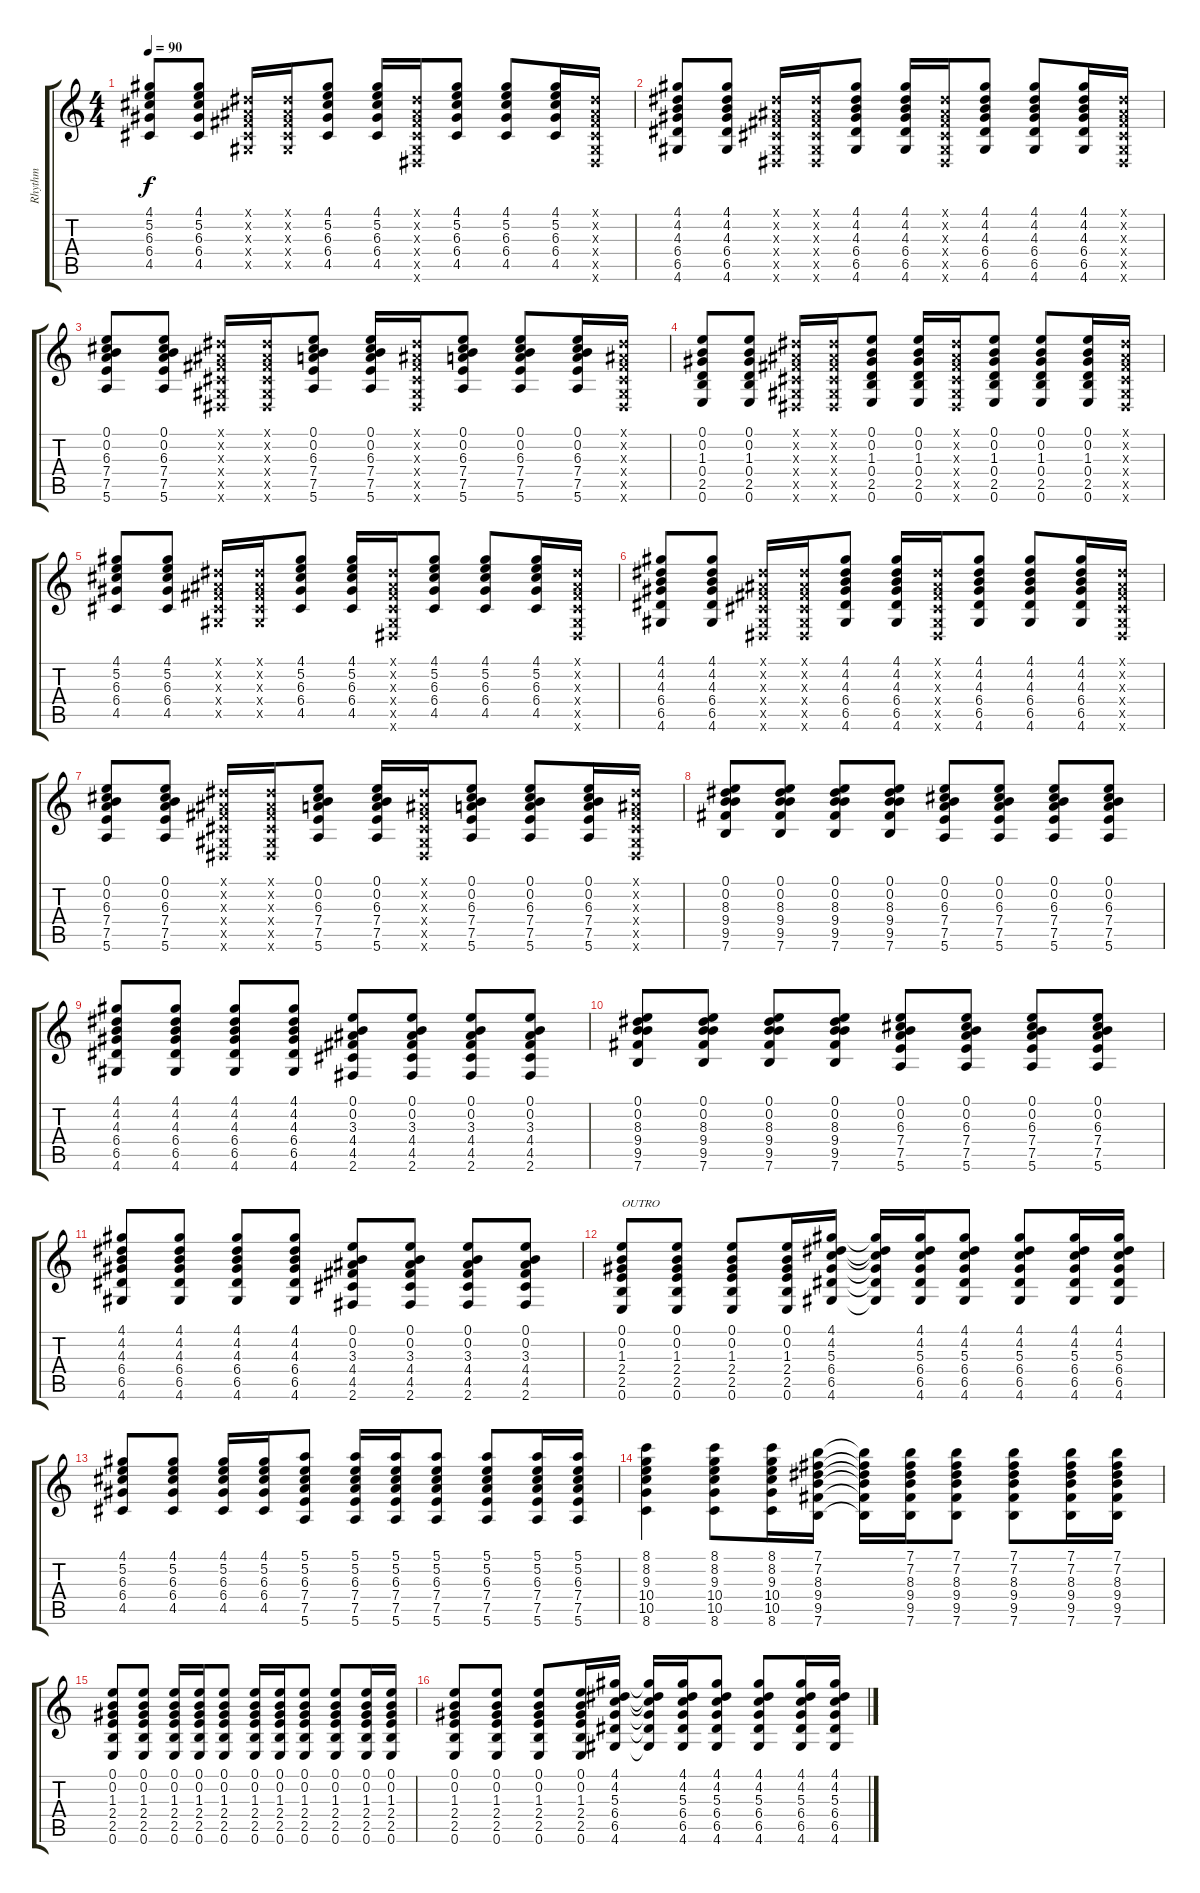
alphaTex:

\track ("Rhythm" "Rhythm") {instrument acousticguitarsteel}
\staff {score tabs}
\tuning (E4 B3 G3 D3 A2 E2) {hide}
\ts (4 4)
\tempo 90
\clef g2
\ks c
(4.1 5.2 6.3 6.4 4.5).8{dy f} (4.1 5.2 6.3 6.4 4.5).8 (-1.1{x} -1.2{x} -1.3{x} -1.4{x} -1.5{x}).16 (-1.1{x} -1.2{x} -1.3{x} -1.4{x} -1.5{x}).16 (4.1 5.2 6.3 6.4 4.5).8 (4.1 5.2 6.3 6.4 4.5).16 (-1.1{x} -1.2{x} -1.3{x} -1.4{x} -1.5{x} -1.6{x}).16 (4.1 5.2 6.3 6.4 4.5).8 (4.1 5.2 6.3 6.4 4.5).8 (4.1 5.2 6.3 6.4 4.5).16 (-1.1{x} -1.2{x} -1.3{x} -1.4{x} -1.5{x} -1.6{x}).16 |
(4.1 4.2 4.3 6.4 6.5 4.6).8 (4.1 4.2 4.3 6.4 6.5 4.6).8 (-1.1{x} -1.2{x} -1.3{x} -1.4{x} -1.5{x} -1.6{x}).16 (-1.1{x} -1.2{x} -1.3{x} -1.4{x} -1.5{x} -1.6{x}).16 (4.1 4.2 4.3 6.4 6.5 4.6).8 (4.1 4.2 4.3 6.4 6.5 4.6).16 (-1.1{x} -1.2{x} -1.3{x} -1.4{x} -1.5{x} -1.6{x}).16 (4.1 4.2 4.3 6.4 6.5 4.6).8 (4.1 4.2 4.3 6.4 6.5 4.6).8 (4.1 4.2 4.3 6.4 6.5 4.6).16 (-1.1{x} -1.2{x} -1.3{x} -1.4{x} -1.5{x} -1.6{x}).16 |
(0.1 0.2 6.3 7.4 7.5 5.6).8 (0.1 0.2 6.3 7.4 7.5 5.6).8 (-1.1{x} -1.2{x} -1.3{x} -1.4{x} -1.5{x} -1.6{x}).16 (-1.1{x} -1.2{x} -1.3{x} -1.4{x} -1.5{x} -1.6{x}).16 (0.1 0.2 6.3 7.4 7.5 5.6).8 (0.1 0.2 6.3 7.4 7.5 5.6).16 (-1.1{x} -1.2{x} -1.3{x} -1.4{x} -1.5{x} -1.6{x}).16 (0.1 0.2 6.3 7.4 7.5 5.6).8 (0.1 0.2 6.3 7.4 7.5 5.6).8 (0.1 0.2 6.3 7.4 7.5 5.6).16 (-1.1{x} -1.2{x} -1.3{x} -1.4{x} -1.5{x} -1.6{x}).16 |
(0.1 0.2 1.3 0.4 2.5 0.6).8 (0.1 0.2 1.3 0.4 2.5 0.6).8 (-1.1{x} -1.2{x} -1.3{x} -1.4{x} -1.5{x} -1.6{x}).16 (-1.1{x} -1.2{x} -1.3{x} -1.4{x} -1.5{x} -1.6{x}).16 (0.1 0.2 1.3 0.4 2.5 0.6).8 (0.1 0.2 1.3 0.4 2.5 0.6).16 (-1.1{x} -1.2{x} -1.3{x} -1.4{x} -1.5{x} -1.6{x}).16 (0.1 0.2 1.3 0.4 2.5 0.6).8 (0.1 0.2 1.3 0.4 2.5 0.6).8 (0.1 0.2 1.3 0.4 2.5 0.6).16 (-1.1{x} -1.2{x} -1.3{x} -1.4{x} -1.5{x} -1.6{x}).16 |
(4.1 5.2 6.3 6.4 4.5).8 (4.1 5.2 6.3 6.4 4.5).8 (-1.1{x} -1.2{x} -1.3{x} -1.4{x} -1.5{x}).16 (-1.1{x} -1.2{x} -1.3{x} -1.4{x} -1.5{x}).16 (4.1 5.2 6.3 6.4 4.5).8 (4.1 5.2 6.3 6.4 4.5).16 (-1.1{x} -1.2{x} -1.3{x} -1.4{x} -1.5{x} -1.6{x}).16 (4.1 5.2 6.3 6.4 4.5).8 (4.1 5.2 6.3 6.4 4.5).8 (4.1 5.2 6.3 6.4 4.5).16 (-1.1{x} -1.2{x} -1.3{x} -1.4{x} -1.5{x} -1.6{x}).16 |
(4.1 4.2 4.3 6.4 6.5 4.6).8 (4.1 4.2 4.3 6.4 6.5 4.6).8 (-1.1{x} -1.2{x} -1.3{x} -1.4{x} -1.5{x} -1.6{x}).16 (-1.1{x} -1.2{x} -1.3{x} -1.4{x} -1.5{x} -1.6{x}).16 (4.1 4.2 4.3 6.4 6.5 4.6).8 (4.1 4.2 4.3 6.4 6.5 4.6).16 (-1.1{x} -1.2{x} -1.3{x} -1.4{x} -1.5{x} -1.6{x}).16 (4.1 4.2 4.3 6.4 6.5 4.6).8 (4.1 4.2 4.3 6.4 6.5 4.6).8 (4.1 4.2 4.3 6.4 6.5 4.6).16 (-1.1{x} -1.2{x} -1.3{x} -1.4{x} -1.5{x} -1.6{x}).16 |
(0.1 0.2 6.3 7.4 7.5 5.6).8 (0.1 0.2 6.3 7.4 7.5 5.6).8 (-1.1{x} -1.2{x} -1.3{x} -1.4{x} -1.5{x} -1.6{x}).16 (-1.1{x} -1.2{x} -1.3{x} -1.4{x} -1.5{x} -1.6{x}).16 (0.1 0.2 6.3 7.4 7.5 5.6).8 (0.1 0.2 6.3 7.4 7.5 5.6).16 (-1.1{x} -1.2{x} -1.3{x} -1.4{x} -1.5{x} -1.6{x}).16 (0.1 0.2 6.3 7.4 7.5 5.6).8 (0.1 0.2 6.3 7.4 7.5 5.6).8 (0.1 0.2 6.3 7.4 7.5 5.6).16 (-1.1{x} -1.2{x} -1.3{x} -1.4{x} -1.5{x} -1.6{x}).16 |
(0.1 0.2 8.3 9.4 9.5 7.6).8 (0.1 0.2 8.3 9.4 9.5 7.6).8 (0.1 0.2 8.3 9.4 9.5 7.6).8 (0.1 0.2 8.3 9.4 9.5 7.6).8 (0.1 0.2 6.3 7.4 7.5 5.6).8 (0.1 0.2 6.3 7.4 7.5 5.6).8 (0.1 0.2 6.3 7.4 7.5 5.6).8 (0.1 0.2 6.3 7.4 7.5 5.6).8 |
(4.1 4.2 4.3 6.4 6.5 4.6).8 (4.1 4.2 4.3 6.4 6.5 4.6).8 (4.1 4.2 4.3 6.4 6.5 4.6).8 (4.1 4.2 4.3 6.4 6.5 4.6).8 (0.1 0.2 3.3 4.4 4.5 2.6).8 (0.1 0.2 3.3 4.4 4.5 2.6).8 (0.1 0.2 3.3 4.4 4.5 2.6).8 (0.1 0.2 3.3 4.4 4.5 2.6).8 |
(0.1 0.2 8.3 9.4 9.5 7.6).8 (0.1 0.2 8.3 9.4 9.5 7.6).8 (0.1 0.2 8.3 9.4 9.5 7.6).8 (0.1 0.2 8.3 9.4 9.5 7.6).8 (0.1 0.2 6.3 7.4 7.5 5.6).8 (0.1 0.2 6.3 7.4 7.5 5.6).8 (0.1 0.2 6.3 7.4 7.5 5.6).8 (0.1 0.2 6.3 7.4 7.5 5.6).8 |
(4.1 4.2 4.3 6.4 6.5 4.6).8 (4.1 4.2 4.3 6.4 6.5 4.6).8 (4.1 4.2 4.3 6.4 6.5 4.6).8 (4.1 4.2 4.3 6.4 6.5 4.6).8 (0.1 0.2 3.3 4.4 4.5 2.6).8 (0.1 0.2 3.3 4.4 4.5 2.6).8 (0.1 0.2 3.3 4.4 4.5 2.6).8 (0.1 0.2 3.3 4.4 4.5 2.6).8 |
(0.1 0.2 1.3 2.4 2.5 0.6).8{txt "OUTRO"} (0.1 0.2 1.3 2.4 2.5 0.6).8 (0.1 0.2 1.3 2.4 2.5 0.6).8 (0.1 0.2 1.3 2.4 2.5 0.6).16 (4.1 4.2 5.3 6.4 6.5 4.6).16 (4.1{t} 4.2{t} 5.3{t} 6.4{t} 6.5{t} 4.6{t}).16 (4.1 4.2 5.3 6.4 6.5 4.6).16 (4.1 4.2 5.3 6.4 6.5 4.6).8 (4.1 4.2 5.3 6.4 6.5 4.6).8 (4.1 4.2 5.3 6.4 6.5 4.6).16 (4.1 4.2 5.3 6.4 6.5 4.6).16 |
(4.1 5.2 6.3 6.4 4.5).8 (4.1 5.2 6.3 6.4 4.5).8 (4.1 5.2 6.3 6.4 4.5).16 (4.1 5.2 6.3 6.4 4.5).16 (5.1 5.2 6.3 7.4 7.5 5.6).8 (5.1 5.2 6.3 7.4 7.5 5.6).16 (5.1 5.2 6.3 7.4 7.5 5.6).16 (5.1 5.2 6.3 7.4 7.5 5.6).8 (5.1 5.2 6.3 7.4 7.5 5.6).8 (5.1 5.2 6.3 7.4 7.5 5.6).16 (5.1 5.2 6.3 7.4 7.5 5.6).16 |
(8.1 8.2 9.3 10.4 10.5 8.6).4 (8.1 8.2 9.3 10.4 10.5 8.6).8 (8.1 8.2 9.3 10.4 10.5 8.6).16 (7.1 7.2 8.3 9.4 9.5 7.6).16 (7.1{t} 7.2{t} 8.3{t} 9.4{t} 9.5{t} 7.6{t}).16 (7.1 7.2 8.3 9.4 9.5 7.6).16 (7.1 7.2 8.3 9.4 9.5 7.6).8 (7.1 7.2 8.3 9.4 9.5 7.6).8 (7.1 7.2 8.3 9.4 9.5 7.6).16 (7.1 7.2 8.3 9.4 9.5 7.6).16 |
(0.1 0.2 1.3 2.4 2.5 0.6).8 (0.1 0.2 1.3 2.4 2.5 0.6).8 (0.1 0.2 1.3 2.4 2.5 0.6).16 (0.1 0.2 1.3 2.4 2.5 0.6).16 (0.1 0.2 1.3 2.4 2.5 0.6).8 (0.1 0.2 1.3 2.4 2.5 0.6).16 (0.1 0.2 1.3 2.4 2.5 0.6).16 (0.1 0.2 1.3 2.4 2.5 0.6).8 (0.1 0.2 1.3 2.4 2.5 0.6).8 (0.1 0.2 1.3 2.4 2.5 0.6).16 (0.1 0.2 1.3 2.4 2.5 0.6).16 |
(0.1 0.2 1.3 2.4 2.5 0.6).8 (0.1 0.2 1.3 2.4 2.5 0.6).8 (0.1 0.2 1.3 2.4 2.5 0.6).8 (0.1 0.2 1.3 2.4 2.5 0.6).16 (4.1 4.2 5.3 6.4 6.5 4.6).16 (4.1{t} 4.2{t} 5.3{t} 6.4{t} 6.5{t} 4.6{t}).16 (4.1 4.2 5.3 6.4 6.5 4.6).16 (4.1 4.2 5.3 6.4 6.5 4.6).8 (4.1 4.2 5.3 6.4 6.5 4.6).8 (4.1 4.2 5.3 6.4 6.5 4.6).16 (4.1 4.2 5.3 6.4 6.5 4.6).16
